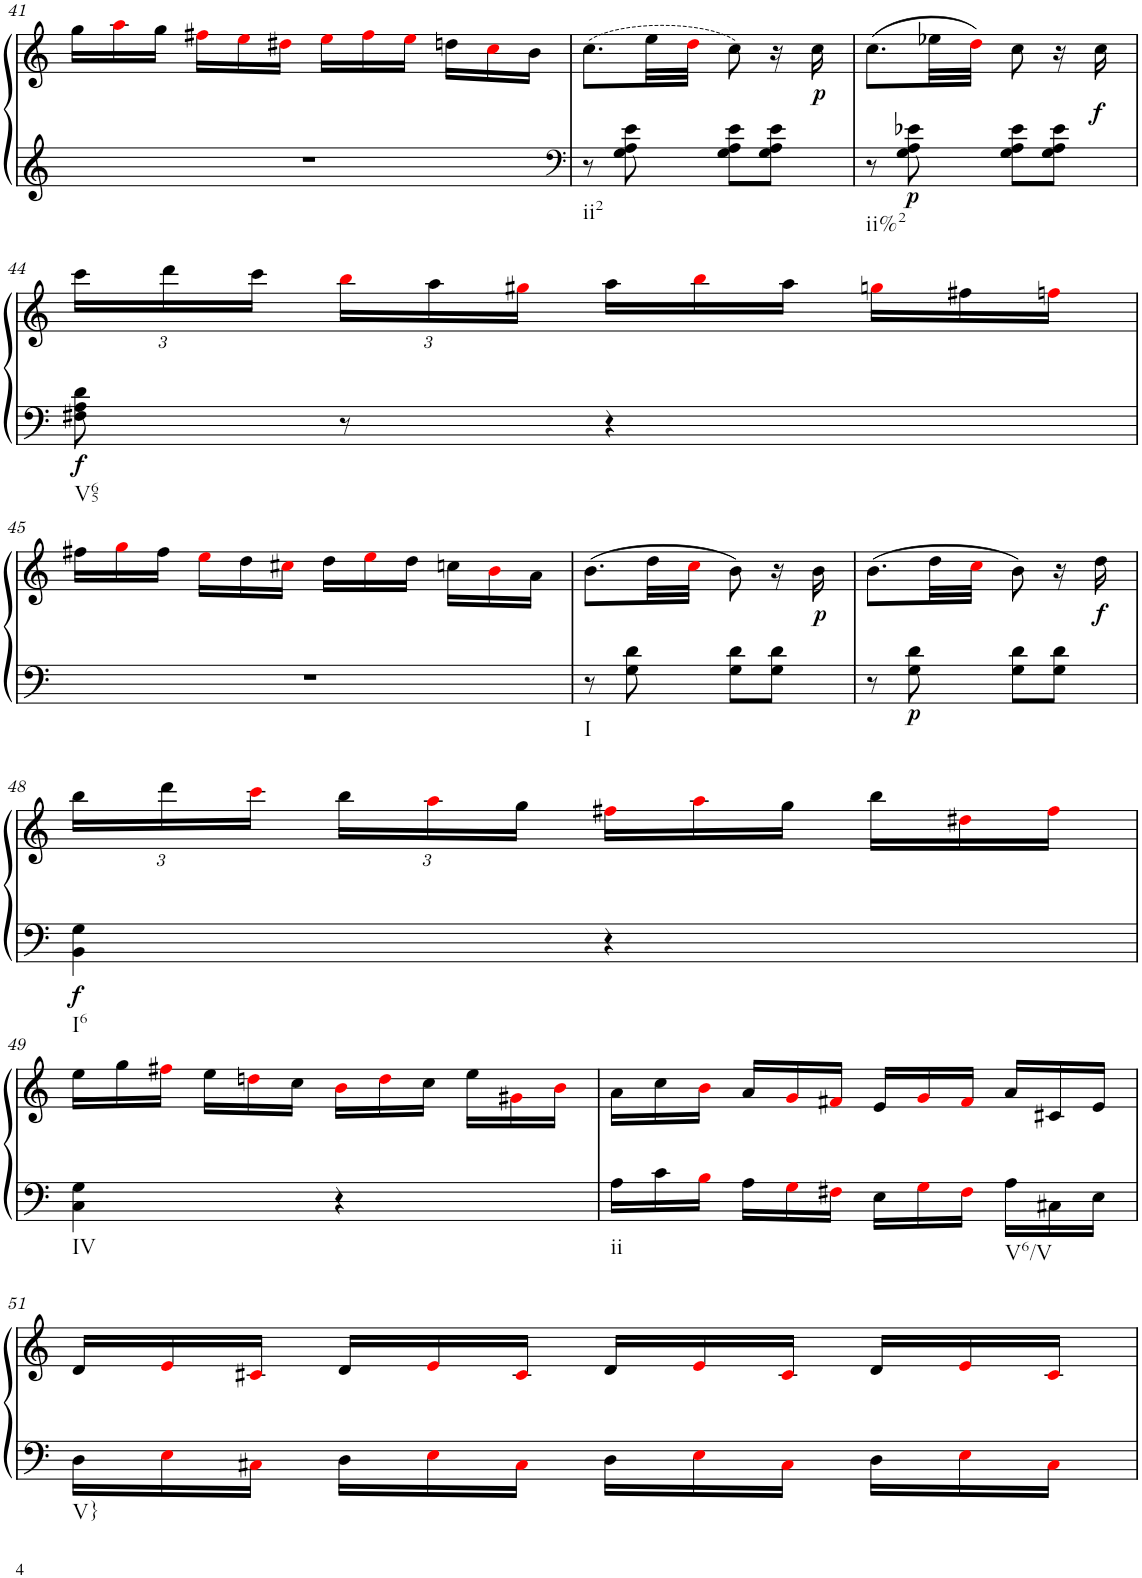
**kern	**kern	**dynam
*part1	*part1	*part1
*staff2	*staff1	*staff1/2
*I"Klavier linke Hand	*	*
!!LO:PB:g=z
*clefG2	*clefG2	*
*k[]	*k[]	*
*M2/4	*M2/4	*
*	*Xtuplet	*
=41	=41	=41
2r	24gg\LL	.
.	24aai\	.
.	24gg\JJ	.
.	24ff#Xi\LL	.
.	24eei\	.
.	24dd#Xi\JJ	.
.	24eei\LL	.
.	24ff#i\	.
.	24eei\JJ	.
.	24ddn\LL	.
.	24cci\	.
.	24b\JJ	.
=42	=42	=42
*clefF4	*	*
!LO:TX:b:t=ii2	!	!
8r	(8.cc\L	.
8G\ 8A\ 8e\	.	.
.	32ee\LL	.
.	32ddi\JJJ	.
8G\ 8A\ 8e\L	8cc\)	.
8G\ 8A\ 8e\J	16r	.
!	!	!LO:DY:b
.	16cc\	p
=43	=43	=43
!LO:TX:b:t=ii%2	!	!
8r	(8.cc\L	.
!	!	!LO:DY:b=2
8G\ 8A\ 8e-X\	.	p
.	32ee-X\LL	.
.	32ddi\JJJ)	.
8G\ 8A\ 8e-\L	8cc\	.
8G\ 8A\ 8e-\J	16r	.
!	!	!LO:DY:b
.	16cc\	f
!!LO:LB:g=z
=44	=44	=44
*	*tuplet	*
*	*Xbrackettup	*
!LO:TX:b:t=V65	!	!
!	!	!LO:DY:b=2
8F#X\ 8A\ 8d\	24ccc\LL	f
.	24ddd\	.
.	24ccc\JJ	.
8r	24bbi\LL	.
.	24aa\	.
.	24gg#Xi\JJ	.
4r	24aa\LL	.
.	24bbi\	.
.	24aa\JJ	.
.	24ggni\LL	.
.	24ff#X\	.
.	24ffni\JJ	.
!!LO:LB:g=z
=45	=45	=45
2r	24ff#X\LL	.
.	24ggi\	.
.	24ff#\JJ	.
.	24eei\LL	.
.	24dd\	.
.	24cc#Xi\JJ	.
.	24dd\LL	.
.	24eei\	.
.	24dd\JJ	.
.	24ccn\LL	.
.	24bi\	.
.	24a\JJ	.
=46	=46	=46
!LO:TX:b:t=I	!	!
8r	(8.b\L	.
8G\ 8d\	.	.
.	32dd\LL	.
.	32cci\JJJ	.
8G\ 8d\L	8b\)	.
8G\ 8d\J	16r	.
!	!	!LO:DY:b
.	16b\	p
=47	=47	=47
8r	(8.b\L	.
!	!	!LO:DY:b=2
8G\ 8d\	.	p
.	32dd\LL	.
.	32cci\JJJ	.
8G\ 8d\L	8b\)	.
8G\ 8d\J	16r	.
!	!	!LO:DY:b
.	16dd\	f
!!LO:LB:g=z
=48	=48	=48
!LO:TX:b:t=I6	!	!
!	!	!LO:DY:b=2
4BB\ 4G\	24bb\LL	f
.	24ddd\	.
.	24ccci\JJ	.
.	24bb\LL	.
.	24aai\	.
.	24gg\JJ	.
4r	24ff#Xi\LL	.
.	24aai\	.
.	24gg\JJ	.
.	24bb\LL	.
.	24dd#Xi\	.
.	24ff#i\JJ	.
!!LO:LB:g=z
=49	=49	=49
!LO:TX:b:t=IV	!	!
4C\ 4G\	24ee\LL	.
.	24gg\	.
.	24ff#Xi\JJ	.
.	24ee\LL	.
.	24ddni\	.
.	24cc\JJ	.
4r	24bi\LL	.
.	24ddi\	.
.	24cc\JJ	.
.	24ee\LL	.
.	24g#Xi\	.
.	24bi\JJ	.
=50	=50	=50
*Xbrackettup	*	*
!LO:TX:b:t=ii	!	!
24A\LL	24a\LL	.
24c\	24cc\	.
24Bi\JJ	24bi\JJ	.
24A\LL	24a/LL	.
24Gi\	24gi/	.
24F#Xi\JJ	24f#Xi/JJ	.
24E\LL	24e/LL	.
24Gi\	24gi/	.
24F#i\JJ	24f#i/JJ	.
!LO:TX:b:t=V6/V	!	!
24A\LL	24a/LL	.
24C#X\	24c#X/	.
24E\JJ	24e/JJ	.
!!LO:LB:g=z
=51	=51	=51
!LO:TX:b:t=V}	!	!
24D\LL	24d/LL	.
24Ei\	24ei/	.
24C#Xi\JJ	24c#Xi/JJ	.
24D\LL	24d/LL	.
24Ei\	24ei/	.
24C#i\JJ	24c#i/JJ	.
24D\LL	24d/LL	.
24Ei\	24ei/	.
24C#i\JJ	24c#i/JJ	.
24D\LL	24d/LL	.
24Ei\	24ei/	.
24C#i\JJ	24c#i/JJ	.
=	=	=
*-	*-	*-
